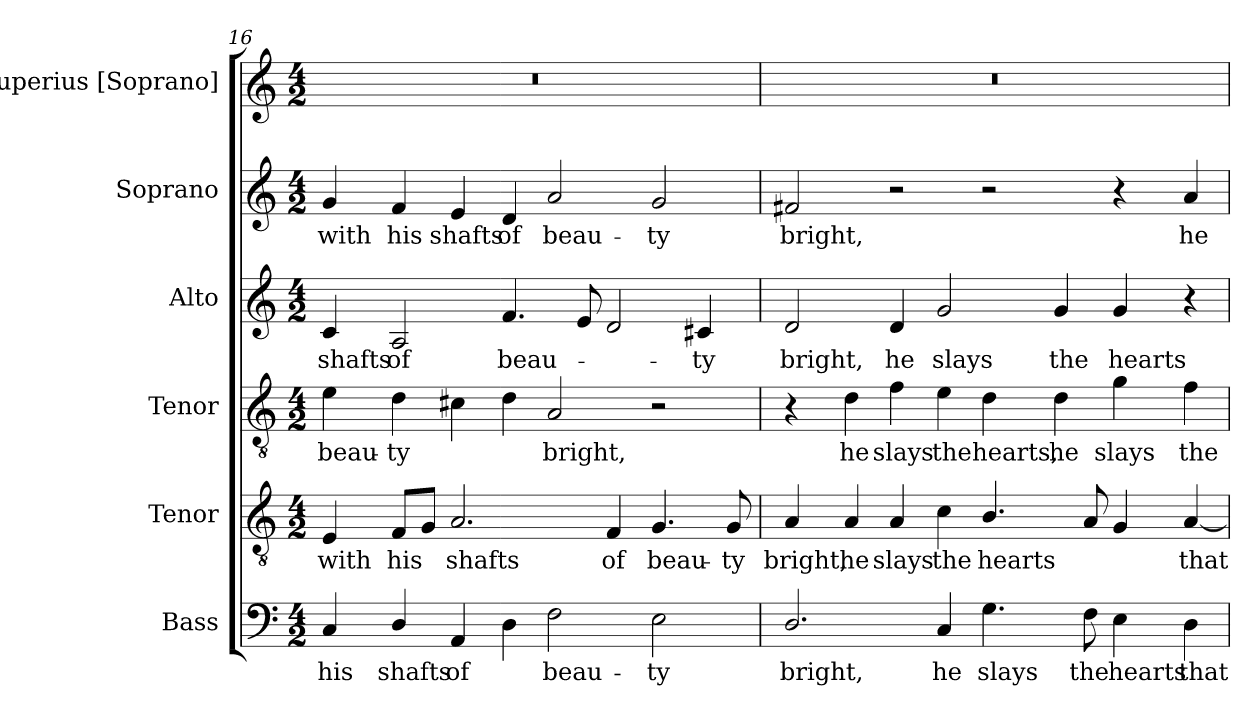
**kern	**text	**kern	**text	**kern	**text	**kern	**text	**kern	**text	**kern
*part6	*part6	*part5	*part5	*part4	*part4	*part3	*part3	*part2	*part2	*part1
*staff6	*staff6	*staff5	*staff5	*staff4	*staff4	*staff3	*staff3	*staff2	*staff2	*staff1
*I"Bass	*	*I"Tenor	*	*I"Tenor	*	*I"Alto	*	*I"Soprano	*	*I"Superius [Soprano]
*I'B.	*	*I'T.	*	*I'T.	*	*I'A.	*	*I'S2.	*	*I'S1.
*clefF4	*	*clefGv2	*	*clefGv2	*	*clefG2	*	*clefG2	*	*clefG2
*	*	*ITrd7c12	*	*ITrd7c12	*	*	*	*	*	*
*k[]	*	*k[]	*	*k[]	*	*k[]	*	*k[]	*	*k[]
*C:	*	*C:	*	*C:	*	*C:	*	*C:	*	*C:
*M4/2	*	*M4/2	*	*M4/2	*	*M4/2	*	*M4/2	*	*M4/2
=16	=16	=16	=16	=16	=16	=16	=16	=16	=16	=16
!	!LO:LY:b:color=#000000	!	!	!	!	!	!	!	!	!
!	!	!	!LO:LY:b:color=#000000	!	!	!	!	!	!	!
!	!	!	!	!	!LO:LY:b:color=#000000	!	!	!	!	!
!	!	!	!	!	!	!	!LO:LY:b:color=#000000	!	!	!
!	!	!	!	!	!	!	!	!	!LO:LY:b:color=#000000	!LO:N:vis=1
4Ci/	his	4EEi/	with	4Ei\	beau-	4ci/	shafts	4gi/	with	0r
!	!LO:LY:b:color=#000000	!	!	!	!	!	!	!	!	!
!	!	!	!LO:LY:b:color=#000000	!	!	!	!	!	!	!
!	!	!	!	!	!LO:LY:b:color=#000000	!	!	!	!	!
!	!	!	!	!	!	!	!LO:LY:b:color=#000000	!	!	!
!	!	!	!	!	!	!	!	!	!LO:LY:b:color=#000000	!
4Di/	shafts	8FFi/L	his	4Di\	-ty	2Ai/	of	4fi/	his	.
.	.	8GGi/J	.	.	.	.	.	.	.	.
!	!LO:LY:b:color=#000000	!	!	!	!	!	!	!	!	!
!	!	!	!LO:LY:b:color=#000000	!	!	!	!	!	!	!
!	!	!	!	!	!	!	!	!	!LO:LY:b:color=#000000	!
4AAi/	of	2.AAi/	shafts	4C#Xi\	.	.	.	4ei/	shafts	.
!	!	!	!	!	!	!	!LO:LY:b:color=#000000	!	!	!
!	!	!	!	!	!	!	!	!	!LO:LY:b:color=#000000	!
4Di\	.	.	.	4Di\	.	4.fi/	beau-	4di/	of	.
!	!LO:LY:b:color=#000000	!	!	!	!	!	!	!	!	!
!	!	!	!	!	!LO:LY:b:color=#000000	!	!	!	!	!
!	!	!	!	!	!	!	!	!	!LO:LY:b:color=#000000	!
2Fi\	beau-	.	.	2AAi/	bright,	.	.	2ai/	beau-	.
.	.	.	.	.	.	8ei/	.	.	.	.
!	!	!	!LO:LY:b:color=#000000	!	!	!	!	!	!	!
.	.	4FFi/	of	.	.	2di/	.	.	.	.
!	!LO:LY:b:color=#000000	!	!	!	!	!	!	!	!	!
!	!	!	!LO:LY:b:color=#000000	!	!	!	!	!	!	!
!	!	!	!	!	!	!	!	!	!LO:LY:b:color=#000000	!
2Ei\	-ty	4.GGi/	beau-	2r	.	.	.	2gi/	-ty	.
!	!	!	!	!	!	!	!LO:LY:b:color=#000000	!	!	!
.	.	.	.	.	.	4c#Xi/	-ty	.	.	.
!	!	!	!LO:LY:b:color=#000000	!	!	!	!	!	!	!
.	.	8GGi/	-ty	.	.	.	.	.	.	.
!!LO:PB:g=z
=17	=17	=17	=17	=17	=17	=17	=17	=17	=17	=17
!	!LO:LY:b:color=#000000	!	!	!	!	!	!	!	!	!
!	!	!	!LO:LY:b:color=#000000	!	!	!	!	!	!	!
!	!	!	!	!	!	!	!LO:LY:b:color=#000000	!	!	!
!	!	!	!	!	!	!	!	!	!LO:LY:b:color=#000000	!LO:N:vis=1
2.Di/	bright,	4AAi/	bright,	4r	.	2di/	bright,	2f#Xi/	bright,	0r
!	!	!	!LO:LY:b:color=#000000	!	!	!	!	!	!	!
!	!	!	!	!	!LO:LY:b:color=#000000	!	!	!	!	!
.	.	4AAi/	he	4Di\	he	.	.	.	.	.
!	!	!	!LO:LY:b:color=#000000	!	!	!	!	!	!	!
!	!	!	!	!	!LO:LY:b:color=#000000	!	!	!	!	!
!	!	!	!	!	!	!	!LO:LY:b:color=#000000	!	!	!
.	.	4AAi/	slays	4Fi\	slays	4di/	he	2r	.	.
!	!LO:LY:b:color=#000000	!	!	!	!	!	!	!	!	!
!	!	!	!LO:LY:b:color=#000000	!	!	!	!	!	!	!
!	!	!	!	!	!LO:LY:b:color=#000000	!	!	!	!	!
!	!	!	!	!	!	!	!LO:LY:b:color=#000000	!	!	!
4Ci/	he	4Ci\	the	4Ei\	the	2gi/	slays	.	.	.
!	!LO:LY:b:color=#000000	!	!	!	!	!	!	!	!	!
!	!	!	!LO:LY:b:color=#000000	!	!	!	!	!	!	!
!	!	!	!	!	!LO:LY:b:color=#000000	!	!	!	!	!
4.Gi\	slays	4.BBi/	hearts	4Di\	hearts,	.	.	2r	.	.
!	!	!	!	!	!LO:LY:b:color=#000000	!	!	!	!	!
!	!	!	!	!	!	!	!LO:LY:b:color=#000000	!	!	!
.	.	.	.	4Di\	he	4gi/	the	.	.	.
!	!LO:LY:b:color=#000000	!	!	!	!	!	!	!	!	!
8Fi\	the	8AAi/	.	.	.	.	.	.	.	.
!	!LO:LY:b:color=#000000	!	!	!	!	!	!	!	!	!
!	!	!	!	!	!LO:LY:b:color=#000000	!	!	!	!	!
!	!	!	!	!	!	!	!LO:LY:b:color=#000000	!	!	!
4Ei\	hearts	4GGi/	.	4Gi\	slays	4gi/	hearts	4r	.	.
!	!LO:LY:b:color=#000000	!	!	!	!	!	!	!	!	!
!	!	!	!LO:LY:b:color=#000000	!	!	!	!	!	!	!
!	!	!	!	!	!LO:LY:b:color=#000000	!	!	!	!	!
!	!	!	!	!	!	!	!	!	!LO:LY:b:color=#000000	!
4Di\	that	[4AAi/	that	4Fi\	the	4r	.	4ai/	he	.
=	=	=	=	=	=	=	=	=	=	=
*-	*-	*-	*-	*-	*-	*-	*-	*-	*-	*-
